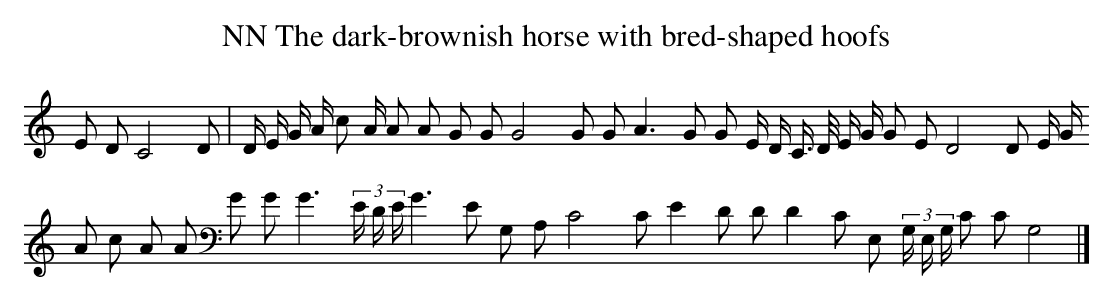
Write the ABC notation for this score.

X:1
T: NN The dark-brownish horse with bred-shaped hoofs
L: 1/8
K: C
E DC4D [I:setbarnb 1]|
D/ E/ G/ A/ c A/ A A G GG4G G2<A2G G E/ D/ C/> D/ E/ G/ G ED4D E/ G/ A c A A G G2<G2(3E/ D/ E/G2>E2 G, A,C4CE2D DD2C E, (3G,/ E,/ G,/ C CG,4 |]
